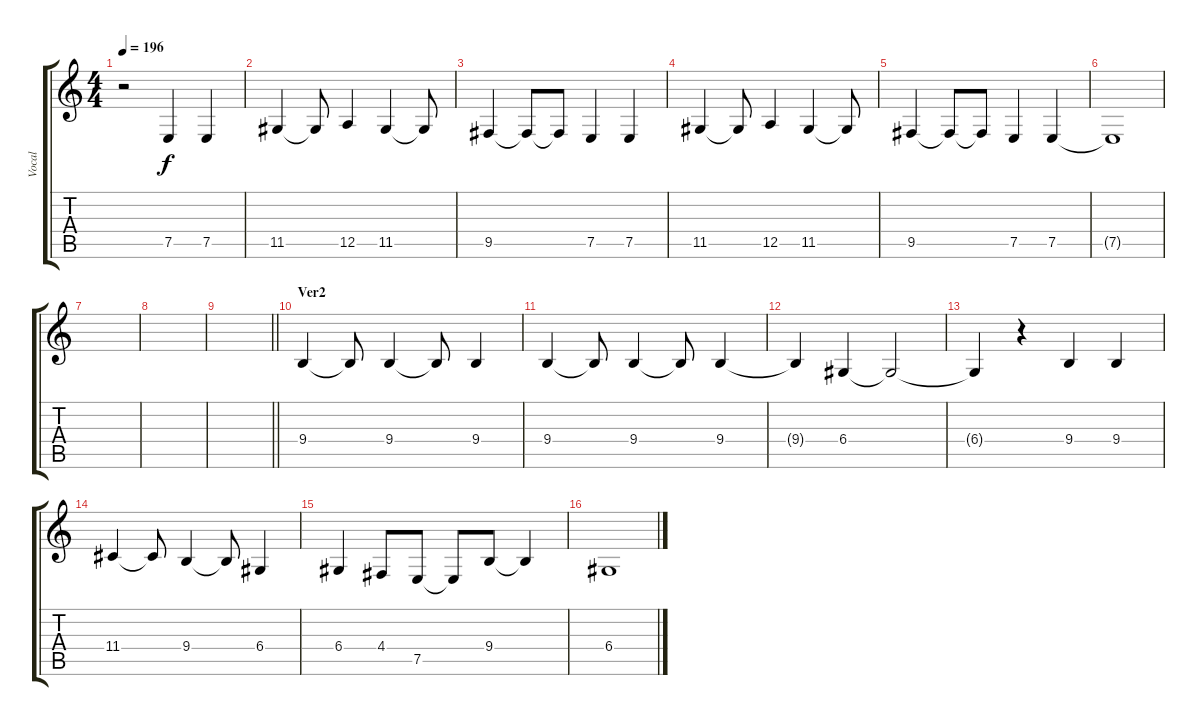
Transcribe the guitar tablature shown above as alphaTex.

\track ("Vocal" "Vocal") {instrument altosax}
\staff {score tabs}
\tuning (E4 B3 G3 D3 A2 E2) {hide}
\ts (4 4)
\tempo 196
\clef g2
\ks c
r.2{dy f} 7.5.4 7.5.4 |
11.5.4 11.5{t}.8 12.5.4 11.5.4 11.5{t}.8 |
9.5.4 9.5{t}.8 9.5{t}.8 7.5.4 7.5.4 |
11.5.4 11.5{t}.8 12.5.4 11.5.4 11.5{t}.8 |
9.5.4 9.5{t}.8 9.5{t}.8 7.5.4 7.5.4 |
7.5{t}.1 |
|
|
\barLineRight lightlight
|
\section ("" "Ver2")
9.4.4 9.4{t}.8 9.4.4 9.4{t}.8 9.4.4 |
9.4.4 9.4{t}.8 9.4.4 9.4{t}.8 9.4.4 |
9.4{t}.4 6.4.4 6.4{t}.2 |
6.4{t}.4 r.4 9.4.4 9.4.4 |
11.4.4 11.4{t}.8 9.4.4 9.4{t}.8 6.4.4 |
6.4.4 4.4.8 7.5.8 7.5{t}.8 9.4.8 9.4{t}.4 |
6.4.1
